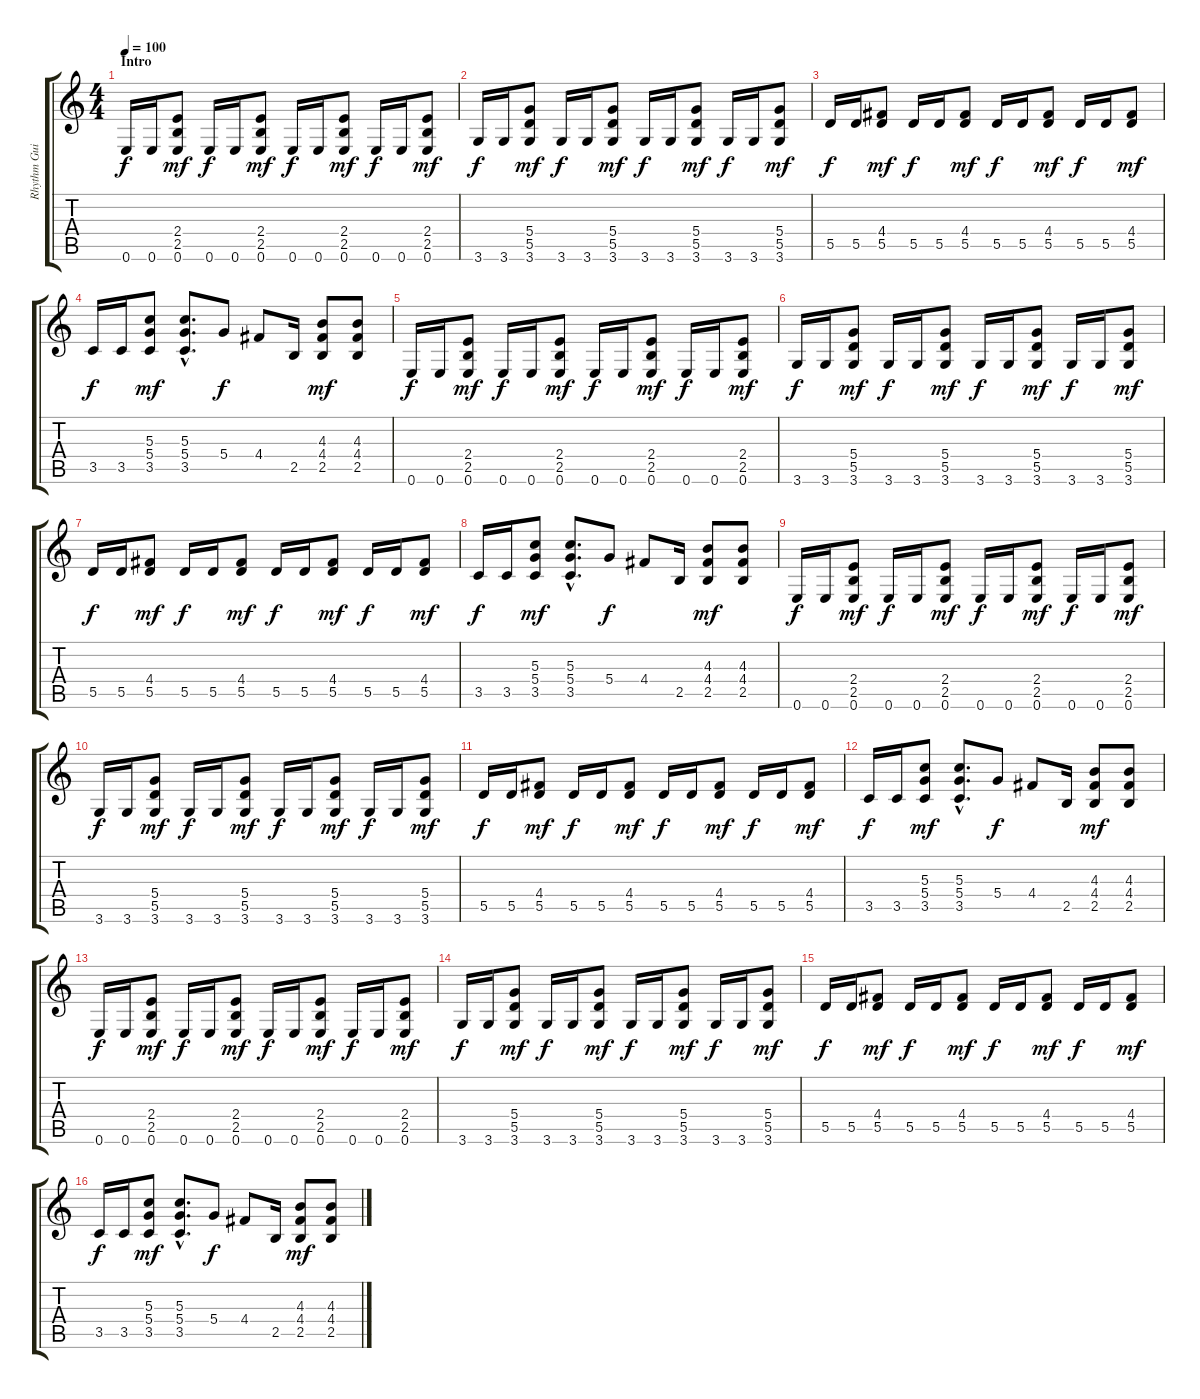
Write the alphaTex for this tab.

\track ("Rhythm Guitar 2" "Rhythm Gui") {instrument overdrivenguitar}
\staff {score tabs}
\tuning (E4 B3 G3 D3 A2 E2) {hide}
\ts (4 4)
\section ("" "Intro")
\tempo 100
\clef g2
\ks c
0.6.16{dy f instrument overdrivenguitar} 0.6.16 (2.4 2.5 0.6).8{dy mf} 0.6.16{dy f} 0.6.16 (2.4 2.5 0.6).8{dy mf} 0.6.16{dy f} 0.6.16 (2.4 2.5 0.6).8{dy mf} 0.6.16{dy f} 0.6.16 (2.4 2.5 0.6).8{dy mf} |
3.6.16{dy f} 3.6.16 (5.4 5.5 3.6).8{dy mf} 3.6.16{dy f} 3.6.16 (5.4 5.5 3.6).8{dy mf} 3.6.16{dy f} 3.6.16 (5.4 5.5 3.6).8{dy mf} 3.6.16{dy f} 3.6.16 (5.4 5.5 3.6).8{dy mf} |
5.5.16{dy f} 5.5.16 (4.4 5.5).8{dy mf} 5.5.16{dy f} 5.5.16 (4.4 5.5).8{dy mf} 5.5.16{dy f} 5.5.16 (4.4 5.5).8{dy mf} 5.5.16{dy f} 5.5.16 (4.4 5.5).8{dy mf} |
3.5.16{dy f} 3.5.16 (5.3 5.4 3.5).8{dy mf} (5.3{hac} 5.4{hac} 3.5{hac}).8{d} 5.4.8{dy f} 4.4.8 2.5.16 (4.3 4.4 2.5).8{dy mf} (4.3 4.4 2.5).8 |
0.6.16{dy f} 0.6.16 (2.4 2.5 0.6).8{dy mf} 0.6.16{dy f} 0.6.16 (2.4 2.5 0.6).8{dy mf} 0.6.16{dy f} 0.6.16 (2.4 2.5 0.6).8{dy mf} 0.6.16{dy f} 0.6.16 (2.4 2.5 0.6).8{dy mf} |
3.6.16{dy f} 3.6.16 (5.4 5.5 3.6).8{dy mf} 3.6.16{dy f} 3.6.16 (5.4 5.5 3.6).8{dy mf} 3.6.16{dy f} 3.6.16 (5.4 5.5 3.6).8{dy mf} 3.6.16{dy f} 3.6.16 (5.4 5.5 3.6).8{dy mf} |
5.5.16{dy f} 5.5.16 (4.4 5.5).8{dy mf} 5.5.16{dy f} 5.5.16 (4.4 5.5).8{dy mf} 5.5.16{dy f} 5.5.16 (4.4 5.5).8{dy mf} 5.5.16{dy f} 5.5.16 (4.4 5.5).8{dy mf} |
3.5.16{dy f} 3.5.16 (5.3 5.4 3.5).8{dy mf} (5.3{hac} 5.4{hac} 3.5{hac}).8{d} 5.4.8{dy f} 4.4.8 2.5.16 (4.3 4.4 2.5).8{dy mf} (4.3 4.4 2.5).8 |
\section ("" "")
0.6.16{dy f} 0.6.16 (2.4 2.5 0.6).8{dy mf} 0.6.16{dy f} 0.6.16 (2.4 2.5 0.6).8{dy mf} 0.6.16{dy f} 0.6.16 (2.4 2.5 0.6).8{dy mf} 0.6.16{dy f} 0.6.16 (2.4 2.5 0.6).8{dy mf} |
3.6.16{dy f} 3.6.16 (5.4 5.5 3.6).8{dy mf} 3.6.16{dy f} 3.6.16 (5.4 5.5 3.6).8{dy mf} 3.6.16{dy f} 3.6.16 (5.4 5.5 3.6).8{dy mf} 3.6.16{dy f} 3.6.16 (5.4 5.5 3.6).8{dy mf} |
5.5.16{dy f} 5.5.16 (4.4 5.5).8{dy mf} 5.5.16{dy f} 5.5.16 (4.4 5.5).8{dy mf} 5.5.16{dy f} 5.5.16 (4.4 5.5).8{dy mf} 5.5.16{dy f} 5.5.16 (4.4 5.5).8{dy mf} |
3.5.16{dy f} 3.5.16 (5.3 5.4 3.5).8{dy mf} (5.3{hac} 5.4{hac} 3.5{hac}).8{d} 5.4.8{dy f} 4.4.8 2.5.16 (4.3 4.4 2.5).8{dy mf} (4.3 4.4 2.5).8 |
0.6.16{dy f} 0.6.16 (2.4 2.5 0.6).8{dy mf} 0.6.16{dy f} 0.6.16 (2.4 2.5 0.6).8{dy mf} 0.6.16{dy f} 0.6.16 (2.4 2.5 0.6).8{dy mf} 0.6.16{dy f} 0.6.16 (2.4 2.5 0.6).8{dy mf} |
3.6.16{dy f} 3.6.16 (5.4 5.5 3.6).8{dy mf} 3.6.16{dy f} 3.6.16 (5.4 5.5 3.6).8{dy mf} 3.6.16{dy f} 3.6.16 (5.4 5.5 3.6).8{dy mf} 3.6.16{dy f} 3.6.16 (5.4 5.5 3.6).8{dy mf} |
5.5.16{dy f} 5.5.16 (4.4 5.5).8{dy mf} 5.5.16{dy f} 5.5.16 (4.4 5.5).8{dy mf} 5.5.16{dy f} 5.5.16 (4.4 5.5).8{dy mf} 5.5.16{dy f} 5.5.16 (4.4 5.5).8{dy mf} |
3.5.16{dy f} 3.5.16 (5.3 5.4 3.5).8{dy mf} (5.3{hac} 5.4{hac} 3.5{hac}).8{d} 5.4.8{dy f} 4.4.8 2.5.16 (4.3 4.4 2.5).8{dy mf} (4.3 4.4 2.5).8
